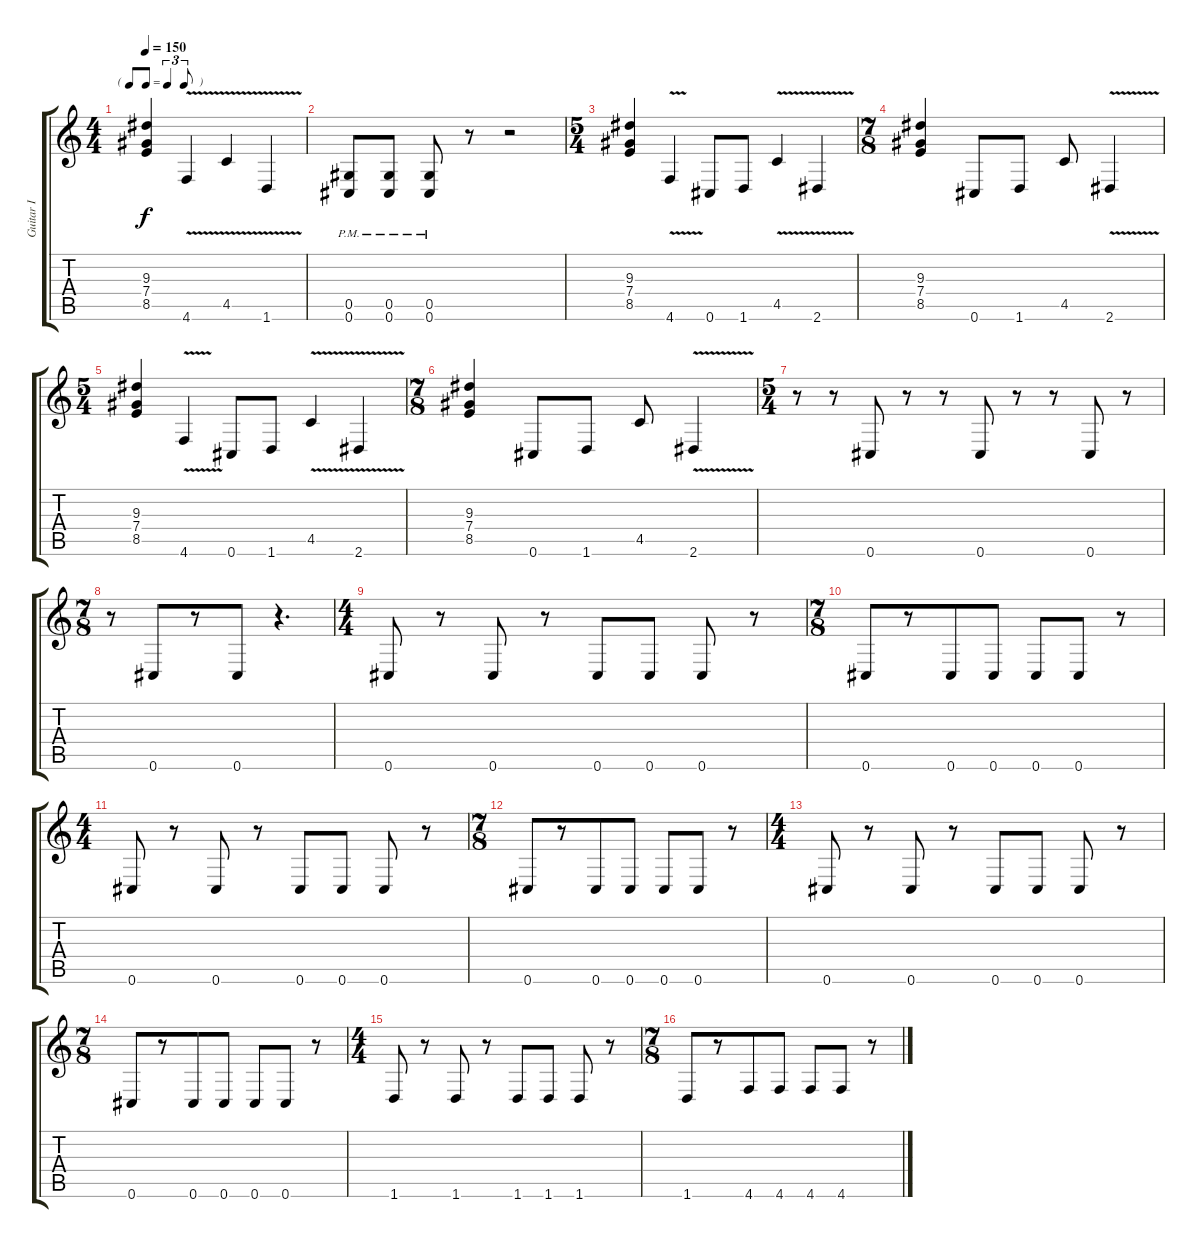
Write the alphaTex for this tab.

\track ("Guitar I" "Guitar I") {instrument distortionguitar}
\staff {score tabs}
\tuning (Eb4 Bb3 Gb3 Db3 Ab2 Db2) {hide}
\ts (4 4)
\tf triplet8th
\tempo 150
\clef g2
\ks c
(9.3 7.4 8.5).4{dy f} 4.6{v}.4 4.5{v}.4 1.6{v}.4 |
(0.5{pm} 0.6{pm}).8 (0.5{pm} 0.6{pm}).8 (0.5{pm} 0.6{pm}).8 r.8 r.2 |
\ts (5 4)
(9.3 7.4 8.5).4 4.6{v}.4 0.6.8 1.6.8 4.5{v}.4 2.6{v}.4 |
\ts (7 8)
(9.3 7.4 8.5).4 0.6.8 1.6.8 4.5.8 2.6{v}.4 |
\ts (5 4)
(9.3 7.4 8.5).4 4.6{v}.4 0.6.8 1.6.8 4.5{v}.4 2.6{v}.4 |
\ts (7 8)
(9.3 7.4 8.5).4 0.6.8 1.6.8 4.5.8 2.6{v}.4 |
\ts (5 4)
r.8 r.8 0.6.8 r.8 r.8 0.6.8 r.8 r.8 0.6.8 r.8 |
\ts (7 8)
r.8 0.6.8 r.8 0.6.8 r.4{d} |
\ts (4 4)
0.6.8 r.8 0.6.8 r.8 0.6.8 0.6.8 0.6.8 r.8 |
\ts (7 8)
0.6.8 r.8 0.6.8 0.6.8 0.6.8 0.6.8 r.8 |
\ts (4 4)
0.6.8 r.8 0.6.8 r.8 0.6.8 0.6.8 0.6.8 r.8 |
\ts (7 8)
0.6.8 r.8 0.6.8 0.6.8 0.6.8 0.6.8 r.8 |
\ts (4 4)
0.6.8 r.8 0.6.8 r.8 0.6.8 0.6.8 0.6.8 r.8 |
\ts (7 8)
0.6.8 r.8 0.6.8 0.6.8 0.6.8 0.6.8 r.8 |
\ts (4 4)
1.6.8 r.8 1.6.8 r.8 1.6.8 1.6.8 1.6.8 r.8 |
\ts (7 8)
1.6.8 r.8 4.6.8 4.6.8 4.6.8 4.6.8 r.8
